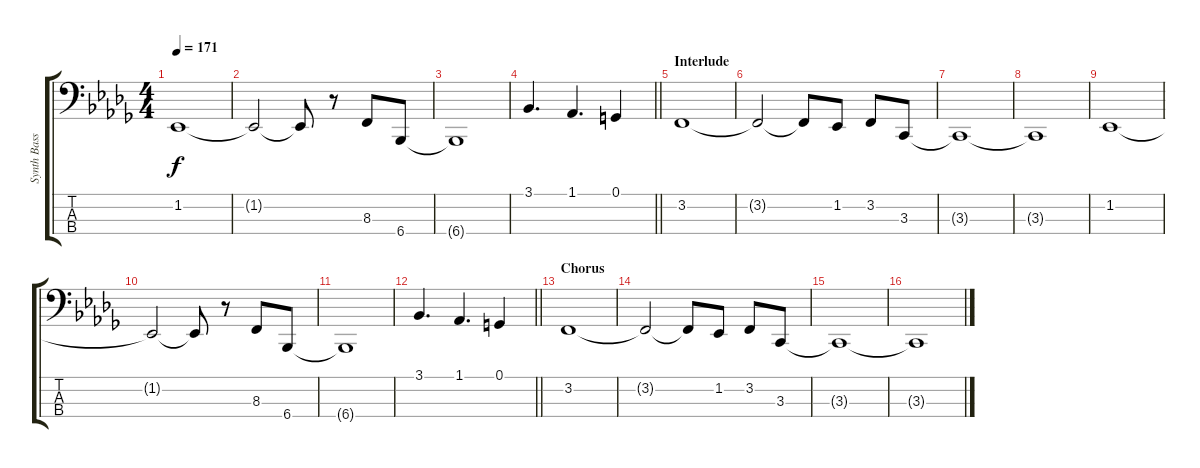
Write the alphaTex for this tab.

\track ("Synth Bass" "Synth Bass") {instrument lead2sawtooth}
\staff {score tabs}
\tuning (G2 D2 A1 E1) {hide}
\ts (4 4)
\tempo 171
\clef f4
\ks db
1.2.1{dy f} |
1.2{t}.2 1.2{t}.8 r.8 8.3.8 6.4.8 |
6.4{t}.1 |
\barLineRight lightlight
3.1.4{d} 1.1.4{d} 0.1.4 |
\section ("" "Interlude")
3.2.1 |
3.2{t}.2 3.2{t}.8 1.2.8 3.2.8 3.3.8 |
3.3{t}.1 |
3.3{t}.1 |
1.2.1 |
1.2{t}.2 1.2{t}.8 r.8 8.3.8 6.4.8 |
6.4{t}.1 |
\barLineRight lightlight
3.1.4{d} 1.1.4{d} 0.1.4 |
\section ("" "Chorus")
3.2.1 |
3.2{t}.2 3.2{t}.8 1.2.8 3.2.8 3.3.8 |
3.3{t}.1 |
3.3{t}.1
